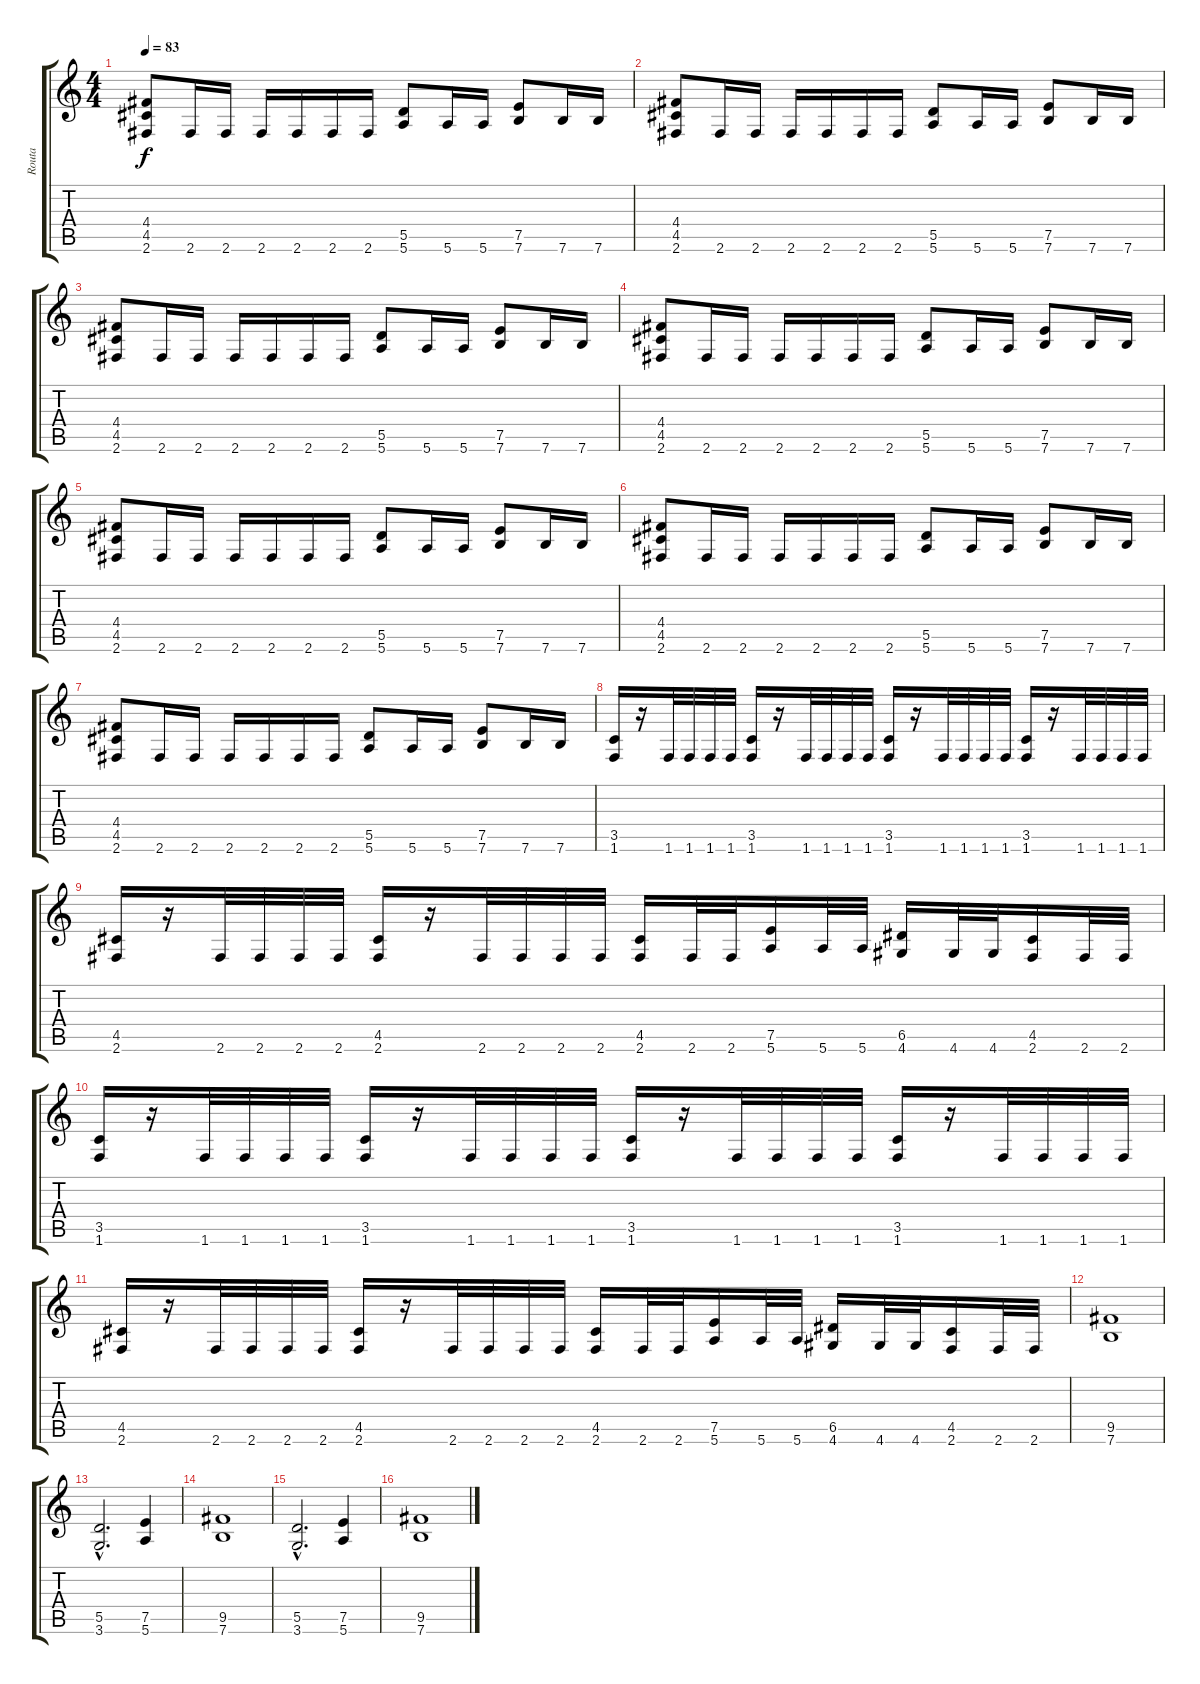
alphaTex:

\track ("Routa" "Routa") {instrument distortionguitar}
\staff {score tabs}
\tuning (E4 B3 G3 D3 A2 E2) {hide}
\ts (4 4)
\tempo 83
\clef g2
\ks c
(4.4 4.5 2.6).8{dy f} 2.6.16 2.6.16 2.6.16 2.6.16 2.6.16 2.6.16 (5.5 5.6).8 5.6.16 5.6.16 (7.5 7.6).8 7.6.16 7.6.16 |
(4.4 4.5 2.6).8 2.6.16 2.6.16 2.6.16 2.6.16 2.6.16 2.6.16 (5.5 5.6).8 5.6.16 5.6.16 (7.5 7.6).8 7.6.16 7.6.16 |
(4.4 4.5 2.6).8 2.6.16 2.6.16 2.6.16 2.6.16 2.6.16 2.6.16 (5.5 5.6).8 5.6.16 5.6.16 (7.5 7.6).8 7.6.16 7.6.16 |
(4.4 4.5 2.6).8 2.6.16 2.6.16 2.6.16 2.6.16 2.6.16 2.6.16 (5.5 5.6).8 5.6.16 5.6.16 (7.5 7.6).8 7.6.16 7.6.16 |
(4.4 4.5 2.6).8 2.6.16 2.6.16 2.6.16 2.6.16 2.6.16 2.6.16 (5.5 5.6).8 5.6.16 5.6.16 (7.5 7.6).8 7.6.16 7.6.16 |
(4.4 4.5 2.6).8 2.6.16 2.6.16 2.6.16 2.6.16 2.6.16 2.6.16 (5.5 5.6).8 5.6.16 5.6.16 (7.5 7.6).8 7.6.16 7.6.16 |
(4.4 4.5 2.6).8 2.6.16 2.6.16 2.6.16 2.6.16 2.6.16 2.6.16 (5.5 5.6).8 5.6.16 5.6.16 (7.5 7.6).8 7.6.16 7.6.16 |
(3.5 1.6).16 r.16 1.6.32 1.6.32 1.6.32 1.6.32 (3.5 1.6).16 r.16 1.6.32 1.6.32 1.6.32 1.6.32 (3.5 1.6).16 r.16 1.6.32 1.6.32 1.6.32 1.6.32 (3.5 1.6).16 r.16 1.6.32 1.6.32 1.6.32 1.6.32 |
(4.5 2.6).16 r.16 2.6.32 2.6.32 2.6.32 2.6.32 (4.5 2.6).16 r.16 2.6.32 2.6.32 2.6.32 2.6.32 (4.5 2.6).16 2.6.32 2.6.32 (7.5 5.6).16 5.6.32 5.6.32 (6.5 4.6).16 4.6.32 4.6.32 (4.5 2.6).16 2.6.32 2.6.32 |
(3.5 1.6).16 r.16 1.6.32 1.6.32 1.6.32 1.6.32 (3.5 1.6).16 r.16 1.6.32 1.6.32 1.6.32 1.6.32 (3.5 1.6).16 r.16 1.6.32 1.6.32 1.6.32 1.6.32 (3.5 1.6).16 r.16 1.6.32 1.6.32 1.6.32 1.6.32 |
(4.5 2.6).16 r.16 2.6.32 2.6.32 2.6.32 2.6.32 (4.5 2.6).16 r.16 2.6.32 2.6.32 2.6.32 2.6.32 (4.5 2.6).16 2.6.32 2.6.32 (7.5 5.6).16 5.6.32 5.6.32 (6.5 4.6).16 4.6.32 4.6.32 (4.5 2.6).16 2.6.32 2.6.32 |
(9.5 7.6).1 |
(5.5{hac} 3.6{hac}).2{d} (7.5 5.6).4 |
(9.5 7.6).1 |
(5.5{hac} 3.6{hac}).2{d} (7.5 5.6).4 |
(9.5 7.6).1
